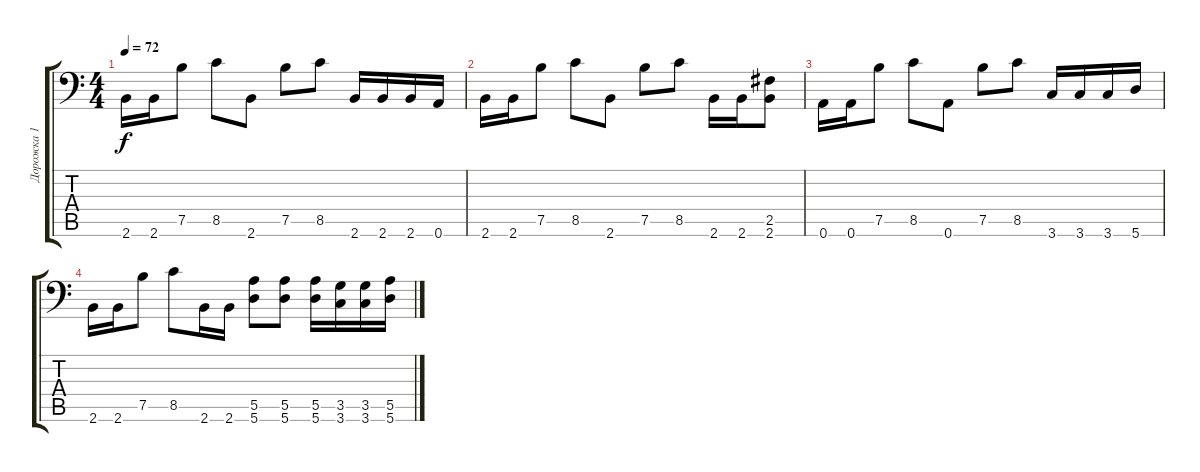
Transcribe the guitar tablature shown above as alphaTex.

\track ("Дорожка 1" "Дорожка 1") {instrument distortionguitar}
\staff {score tabs}
\tuning (B3 Gb3 D3 A2 E2 A1) {hide}
\ts (4 4)
\tempo 72
\clef f4
\ks c
2.6.16{dy f} 2.6.16 7.5.8 8.5.8 2.6.8 7.5.8 8.5.8 2.6.16 2.6.16 2.6.16 0.6.16 |
2.6.16 2.6.16 7.5.8 8.5.8 2.6.8 7.5.8 8.5.8 2.6.16 2.6.16 (2.5 2.6).8 |
0.6.16 0.6.16 7.5.8 8.5.8 0.6.8 7.5.8 8.5.8 3.6.16 3.6.16 3.6.16 5.6.16 |
2.6.16 2.6.16 7.5.8 8.5.8 2.6.16 2.6.16 (5.5 5.6).8 (5.5 5.6).8 (5.5 5.6).16 (3.5 3.6).16 (3.5 3.6).16 (5.5 5.6).16
